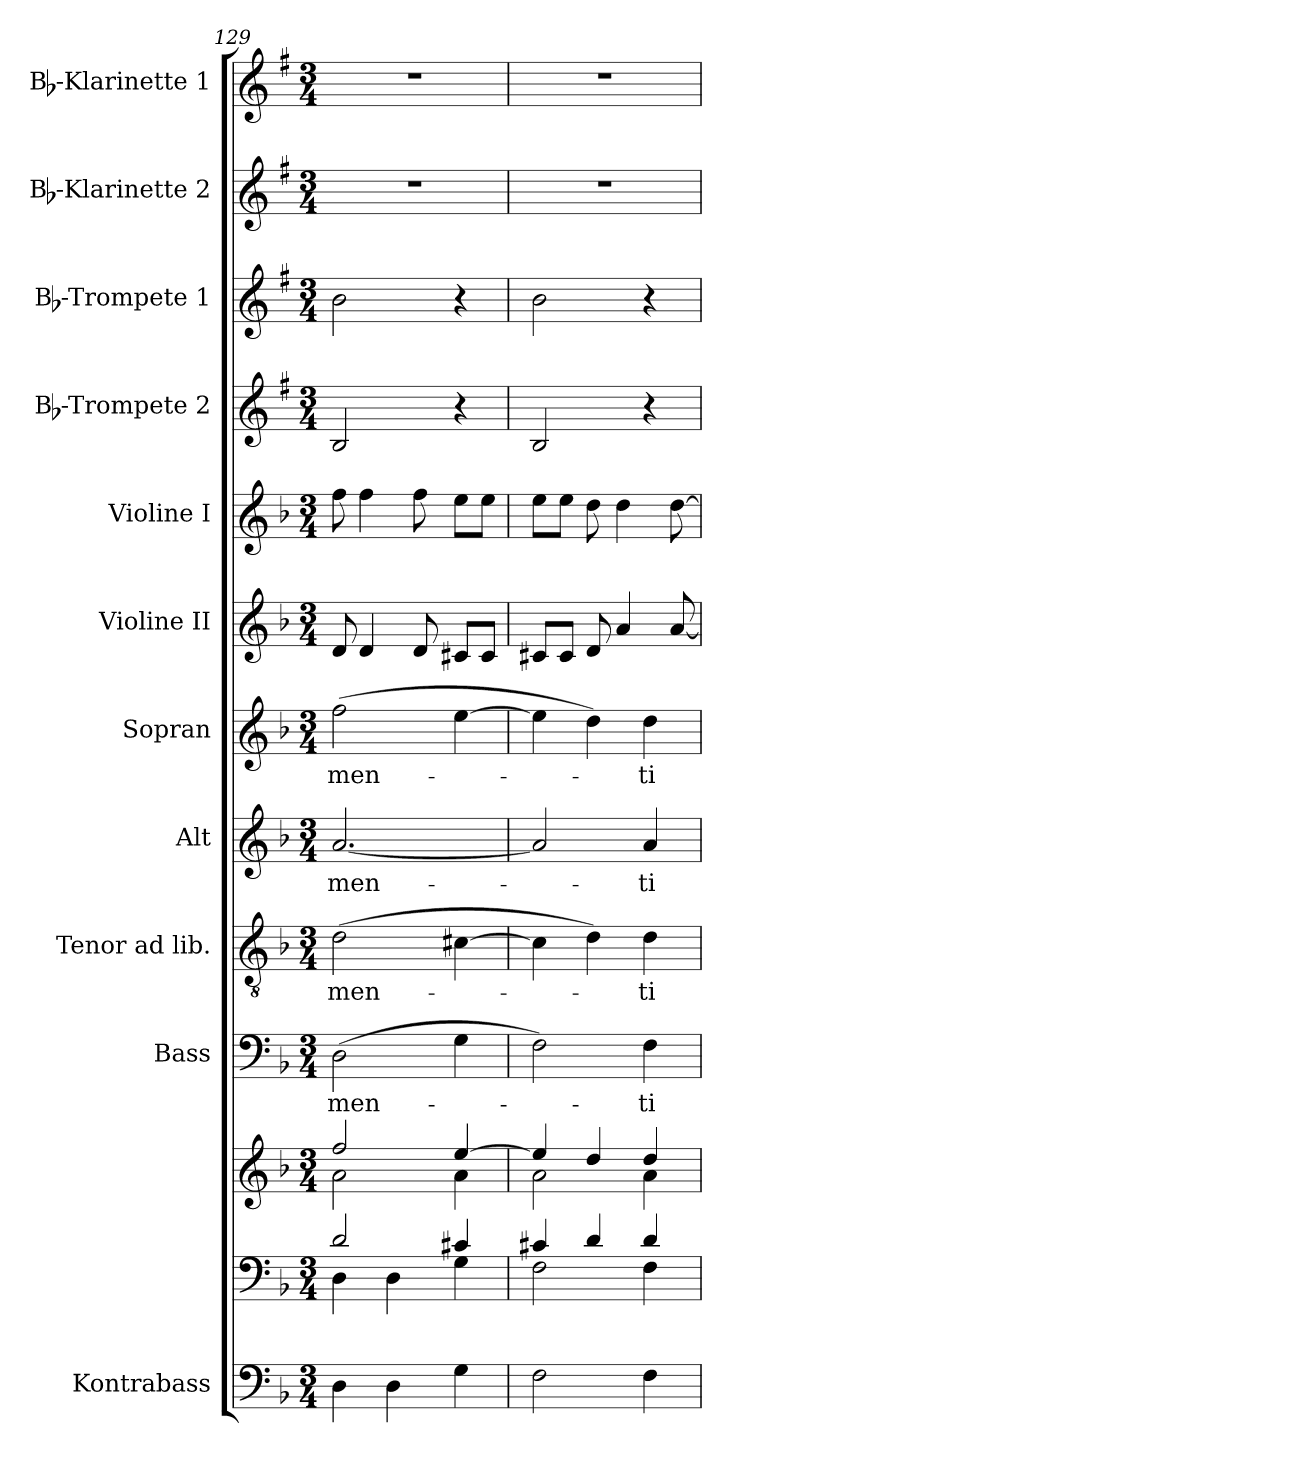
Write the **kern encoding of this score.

**kern	**kern	**kern	**kern	**text	**kern	**text	**kern	**text	**kern	**text	**kern	**kern	**kern	**kern	**kern	**kern
*part12	*part11	*part11	*part10	*part10	*part9	*part9	*part8	*part8	*part7	*part7	*part6	*part5	*part4	*part3	*part2	*part1
*staff13	*staff12	*staff11	*staff10	*staff10	*staff9	*staff9	*staff8	*staff8	*staff7	*staff7	*staff6	*staff5	*staff4	*staff3	*staff2	*staff1
*I"Kontrabass	*	*	*I"Bass	*	*I"Tenor ad lib.	*	*I"Alt	*	*I"Sopran	*	*I"Violine II	*I"Violine I	*I"Bb-Trompete 2	*I"Bb-Trompete 1	*I"Bb-Klarinette 2	*I"Bb-Klarinette 1
*I'Kb.	*	*	*I'B.	*	*I'T.	*	*I'A.	*	*I'S.	*	*I'Vl. II	*I'Vl. I	*I'Bb Trp. 2	*I'Bb Trp. 1	*I'Bb Kl. 2	*I'Bb Kl. 1
*clefF4	*clefF4	*clefG2	*clefF4	*	*clefGv2	*	*clefG2	*	*clefG2	*	*clefG2	*clefG2	*clefG2	*clefG2	*clefG2	*clefG2
*ITrd7c12	*	*	*	*	*	*	*	*	*	*	*	*	*ITrd1c2	*ITrd1c2	*ITrd1c2	*ITrd1c2
*k[b-]	*k[b-]	*k[b-]	*k[b-]	*	*k[b-]	*	*k[b-]	*	*k[b-]	*	*k[b-]	*k[b-]	*k[b-]	*k[b-]	*k[b-]	*k[b-]
*F:	*F:	*F:	*F:	*	*F:	*	*F:	*	*F:	*	*F:	*F:	*F:	*F:	*F:	*F:
*M3/4	*M3/4	*M3/4	*M3/4	*	*M3/4	*	*M3/4	*	*M3/4	*	*M3/4	*M3/4	*M3/4	*M3/4	*M3/4	*M3/4
=129	=129	=129	=129	=129	=129	=129	=129	=129	=129	=129	=129	=129	=129	=129	=129	=129
*	*^	*^	*	*	*	*	*	*	*	*	*	*	*	*	*	*
!	!	!	!	!	!	!LO:LY:b	!	!LO:LY:b	!	!LO:LY:b	!	!LO:LY:b	!	!	!	!	!	!
4DD\	2d/	4D\	2ff/	2a\	(>2D\	-men-	(>2d\	-men-	[2.a/	-men-	(>2ff\	-men-	8d/	8ff\	2A/	2a\	2.r	2.r
.	.	.	.	.	.	.	.	.	.	.	.	.	4d/	4ff\	.	.	.	.
4DD\	.	4D\	.	.	.	.	.	.	.	.	.	.	.	.	.	.	.	.
.	.	.	.	.	.	.	.	.	.	.	.	.	8d/	8ff\	.	.	.	.
4GG\	4c#X/	4G\	[>4ee/	4a\	4G\	.	[4c#X\	.	.	.	[4ee\	.	8c#X/L	8ee\L	4r	4r	.	.
.	.	.	.	.	.	.	.	.	.	.	.	.	8c#/J	8ee\J	.	.	.	.
=130	=130	=130	=130	=130	=130	=130	=130	=130	=130	=130	=130	=130	=130	=130	=130	=130	=130	=130
2FF\	4c#X/	2F\	4ee/]	2a\	2F\)	.	4c#\]	.	2a/]	.	4ee\]	.	8c#X/L	8ee\L	2A/	2a\	2.r	2.r
.	.	.	.	.	.	.	.	.	.	.	.	.	8c#/J	8ee\J	.	.	.	.
.	4d/	.	4dd/	.	.	.	4d\)	.	.	.	4dd\)	.	8d/	8dd\	.	.	.	.
.	.	.	.	.	.	.	.	.	.	.	.	.	4a/	4dd\	.	.	.	.
!	!	!	!	!	!	!LO:LY:b	!	!LO:LY:b	!	!LO:LY:b	!	!LO:LY:b	!	!	!	!	!	!
4FF\	4d/	4F\	4dd/	4a\	4F\	-ti	4d\	-ti	4a/	-ti	4dd\	-ti	.	.	4r	4r	.	.
.	.	.	.	.	.	.	.	.	.	.	.	.	[8a/	[8dd\	.	.	.	.
*	*v	*v	*	*	*	*	*	*	*	*	*	*	*	*	*	*	*	*
*	*	*v	*v	*	*	*	*	*	*	*	*	*	*	*	*	*	*
=	=	=	=	=	=	=	=	=	=	=	=	=	=	=	=	=
*-	*-	*-	*-	*-	*-	*-	*-	*-	*-	*-	*-	*-	*-	*-	*-	*-
